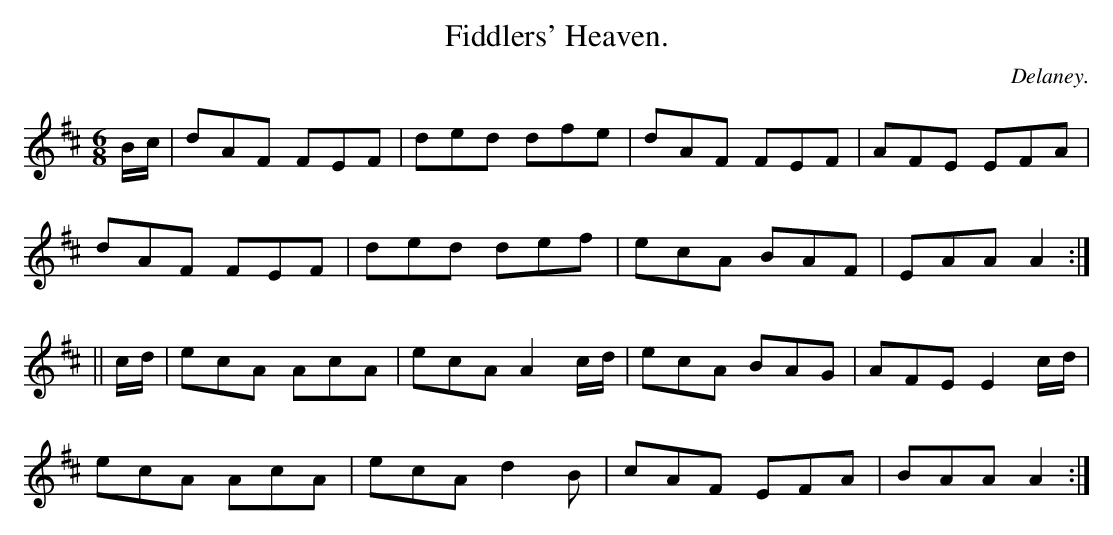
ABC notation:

X:1
T: Fiddlers' Heaven.
C: Delaney.
M: 6/8
K: Amix
B/c/|dAF FEF|ded dfe|dAF FEF|AFE EFA|
dAF FEF|ded def|ecA BAF|EAA A2:|
||c/d/|ecA AcA|ecA A2 c/d/|ecA BAG|AFE E2 c/d/|
ecA AcA|ecA d2 B|cAF EFA|BAA A2:|
